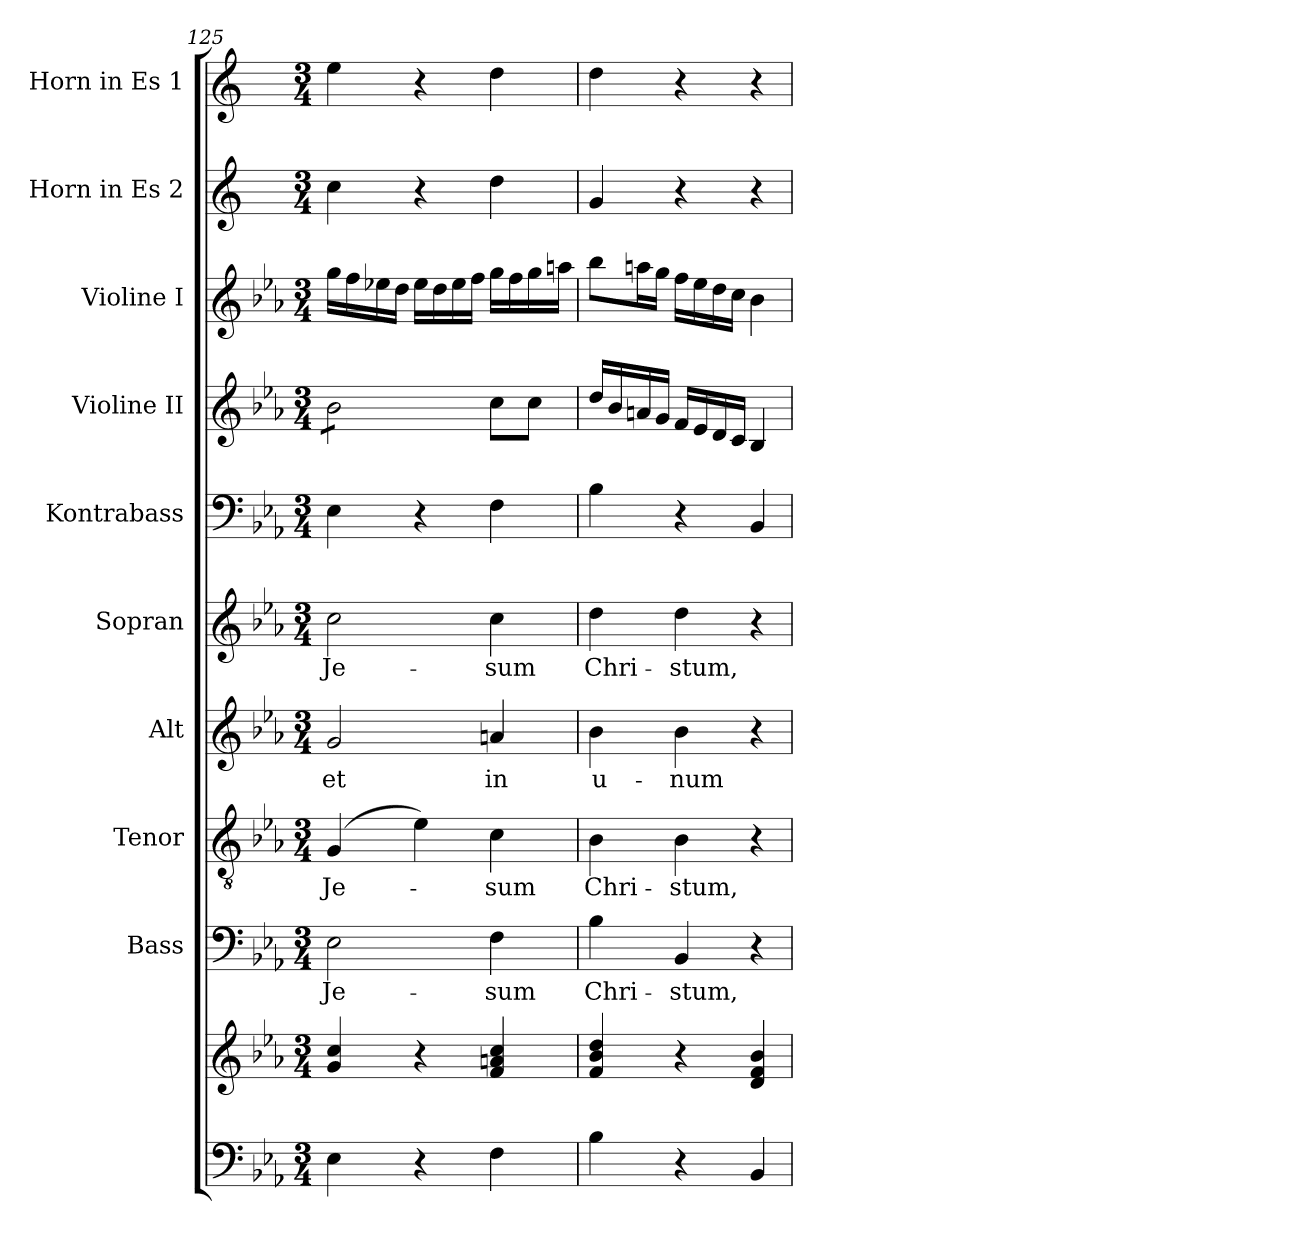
**kern	**kern	**kern	**text	**kern	**text	**kern	**text	**kern	**text	**kern	**kern	**kern	**kern	**kern
*part10	*part10	*part9	*part9	*part8	*part8	*part7	*part7	*part6	*part6	*part5	*part4	*part3	*part2	*part1
*staff11	*staff10	*staff9	*staff9	*staff8	*staff8	*staff7	*staff7	*staff6	*staff6	*staff5	*staff4	*staff3	*staff2	*staff1
*	*	*I"Bass	*	*I"Tenor	*	*I"Alt	*	*I"Sopran	*	*I"Kontrabass	*I"Violine II	*I"Violine I	*I"Horn in Es 2	*I"Horn in Es 1
*	*	*I'B.	*	*I'T.	*	*I'A.	*	*I'S.	*	*I'Kb.	*I'Vl. II	*I'Vl. I	*I'Hr. Es 2	*I'Hr. Es 1
*clefF4	*clefG2	*clefF4	*	*clefGv2	*	*clefG2	*	*clefG2	*	*clefF4	*clefG2	*clefG2	*clefG2	*clefG2
*	*	*	*	*	*	*	*	*	*	*ITrd7c12	*	*	*ITrd5c9	*ITrd5c9
*k[b-e-a-]	*k[b-e-a-]	*k[b-e-a-]	*	*k[b-e-a-]	*	*k[b-e-a-]	*	*k[b-e-a-]	*	*k[b-e-a-]	*k[b-e-a-]	*k[b-e-a-]	*k[b-e-a-]	*k[b-e-a-]
*E-:	*E-:	*E-:	*	*E-:	*	*E-:	*	*E-:	*	*E-:	*E-:	*E-:	*E-:	*E-:
*M3/4	*M3/4	*M3/4	*	*M3/4	*	*M3/4	*	*M3/4	*	*M3/4	*M3/4	*M3/4	*M3/4	*M3/4
=125	=125	=125	=125	=125	=125	=125	=125	=125	=125	=125	=125	=125	=125	=125
!	!	!	!LO:LY:b	!	!LO:LY:b	!	!LO:LY:b	!	!LO:LY:b	!	!	!	!	!
*	*	*	*	*	*	*	*	*	*	*	*tremolo	*	*	*
4E-\	4g/ 4cc/	2E-\	Je-	(4G/	Je-	2g/	et	2cc\	Je-	4EE-\	8b-\L	16gg\LL	4e-\	4g\
.	.	.	.	.	.	.	.	.	.	.	.	16ff\	.	.
.	.	.	.	.	.	.	.	.	.	.	8b-\	16ee-X\	.	.
.	.	.	.	.	.	.	.	.	.	.	.	16dd\JJ	.	.
4r	4r	.	.	4e-\)	.	.	.	.	.	4r	8b-\	16ee-\LL	4r	4r
.	.	.	.	.	.	.	.	.	.	.	.	16dd\	.	.
.	.	.	.	.	.	.	.	.	.	.	8b-\J	16ee-\	.	.
*	*	*	*	*	*	*	*	*	*	*	*Xtremolo	*	*	*
.	.	.	.	.	.	.	.	.	.	.	.	16ff\JJ	.	.
!	!	!	!LO:LY:b	!	!LO:LY:b	!	!LO:LY:b	!	!LO:LY:b	!	!	!	!	!
4F\	4f/ 4an/ 4cc/	4F\	-sum	4c\	-sum	4an/	in	4cc\	-sum	4FF\	8cc\L	16gg\LL	4f\	4f\
.	.	.	.	.	.	.	.	.	.	.	.	16ff\	.	.
.	.	.	.	.	.	.	.	.	.	.	8cc\J	16gg\	.	.
.	.	.	.	.	.	.	.	.	.	.	.	16aan\JJ	.	.
=126	=126	=126	=126	=126	=126	=126	=126	=126	=126	=126	=126	=126	=126	=126
!	!	!	!LO:LY:b	!	!LO:LY:b	!	!LO:LY:b	!	!LO:LY:b	!	!	!	!	!
4B-\	4f/ 4b-/ 4dd/	4B-\	Chri-	4B-\	Chri-	4b-\	u-	4dd\	Chri-	4BB-\	16dd/LL	8bb-\L	4B-/	4f\
.	.	.	.	.	.	.	.	.	.	.	16b-/	.	.	.
.	.	.	.	.	.	.	.	.	.	.	16an/	16aan\L	.	.
.	.	.	.	.	.	.	.	.	.	.	16g/JJ	16gg\JJ	.	.
!	!	!	!LO:LY:b	!	!LO:LY:b	!	!LO:LY:b	!	!LO:LY:b	!	!	!	!	!
4r	4r	4BB-/	-stum,	4B-\	-stum,	4b-\	-num	4dd\	-stum,	4r	16f/LL	16ff\LL	4r	4r
.	.	.	.	.	.	.	.	.	.	.	16e-/	16ee-\	.	.
.	.	.	.	.	.	.	.	.	.	.	16d/	16dd\	.	.
.	.	.	.	.	.	.	.	.	.	.	16c/JJ	16cc\JJ	.	.
4BB-/	4d/ 4f/ 4b-/	4r	.	4r	.	4r	.	4r	.	4BBB-/	4B-/	4b-\	4r	4r
=	=	=	=	=	=	=	=	=	=	=	=	=	=	=
*-	*-	*-	*-	*-	*-	*-	*-	*-	*-	*-	*-	*-	*-	*-
